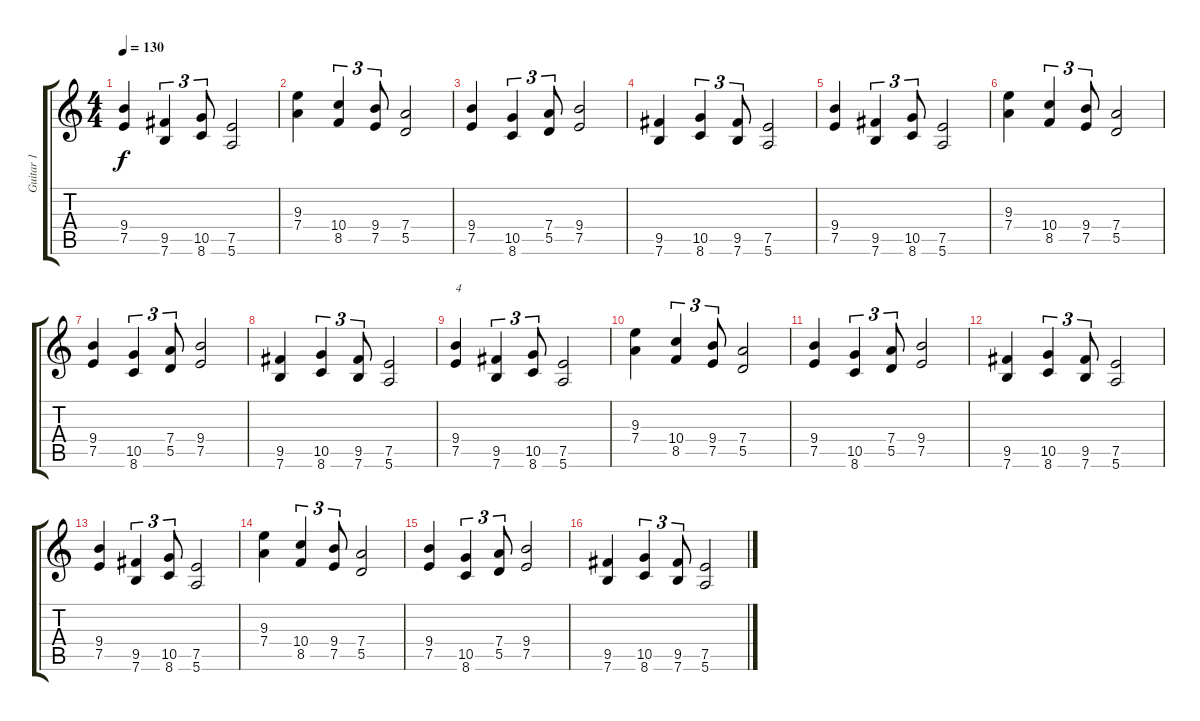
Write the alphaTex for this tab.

\track ("Guitar 1" "Guitar 1") {instrument distortionguitar}
\staff {score tabs}
\tuning (E4 B3 G3 D3 A2 E2) {hide}
\ts (4 4)
\tempo 130
\clef g2
\ks c
(9.4 7.5).4{dy f} (9.5 7.6).4{tu (3 2)} (10.5 8.6).8{tu (3 2)} (7.5 5.6).2 |
(9.3 7.4).4 (10.4 8.5).4{tu (3 2)} (9.4 7.5).8{tu (3 2)} (7.4 5.5).2 |
(9.4 7.5).4 (10.5 8.6).4{tu (3 2)} (7.4 5.5).8{tu (3 2)} (9.4 7.5).2 |
(9.5 7.6).4 (10.5 8.6).4{tu (3 2)} (9.5 7.6).8{tu (3 2)} (7.5 5.6).2 |
(9.4 7.5).4 (9.5 7.6).4{tu (3 2)} (10.5 8.6).8{tu (3 2)} (7.5 5.6).2 |
(9.3 7.4).4 (10.4 8.5).4{tu (3 2)} (9.4 7.5).8{tu (3 2)} (7.4 5.5).2 |
(9.4 7.5).4 (10.5 8.6).4{tu (3 2)} (7.4 5.5).8{tu (3 2)} (9.4 7.5).2 |
(9.5 7.6).4 (10.5 8.6).4{tu (3 2)} (9.5 7.6).8{tu (3 2)} (7.5 5.6).2 |
(9.4 7.5).4{txt "4"} (9.5 7.6).4{tu (3 2)} (10.5 8.6).8{tu (3 2)} (7.5 5.6).2 |
(9.3 7.4).4 (10.4 8.5).4{tu (3 2)} (9.4 7.5).8{tu (3 2)} (7.4 5.5).2 |
(9.4 7.5).4 (10.5 8.6).4{tu (3 2)} (7.4 5.5).8{tu (3 2)} (9.4 7.5).2 |
(9.5 7.6).4 (10.5 8.6).4{tu (3 2)} (9.5 7.6).8{tu (3 2)} (7.5 5.6).2 |
(9.4 7.5).4 (9.5 7.6).4{tu (3 2)} (10.5 8.6).8{tu (3 2)} (7.5 5.6).2 |
(9.3 7.4).4 (10.4 8.5).4{tu (3 2)} (9.4 7.5).8{tu (3 2)} (7.4 5.5).2 |
(9.4 7.5).4 (10.5 8.6).4{tu (3 2)} (7.4 5.5).8{tu (3 2)} (9.4 7.5).2 |
(9.5 7.6).4 (10.5 8.6).4{tu (3 2)} (9.5 7.6).8{tu (3 2)} (7.5 5.6).2
